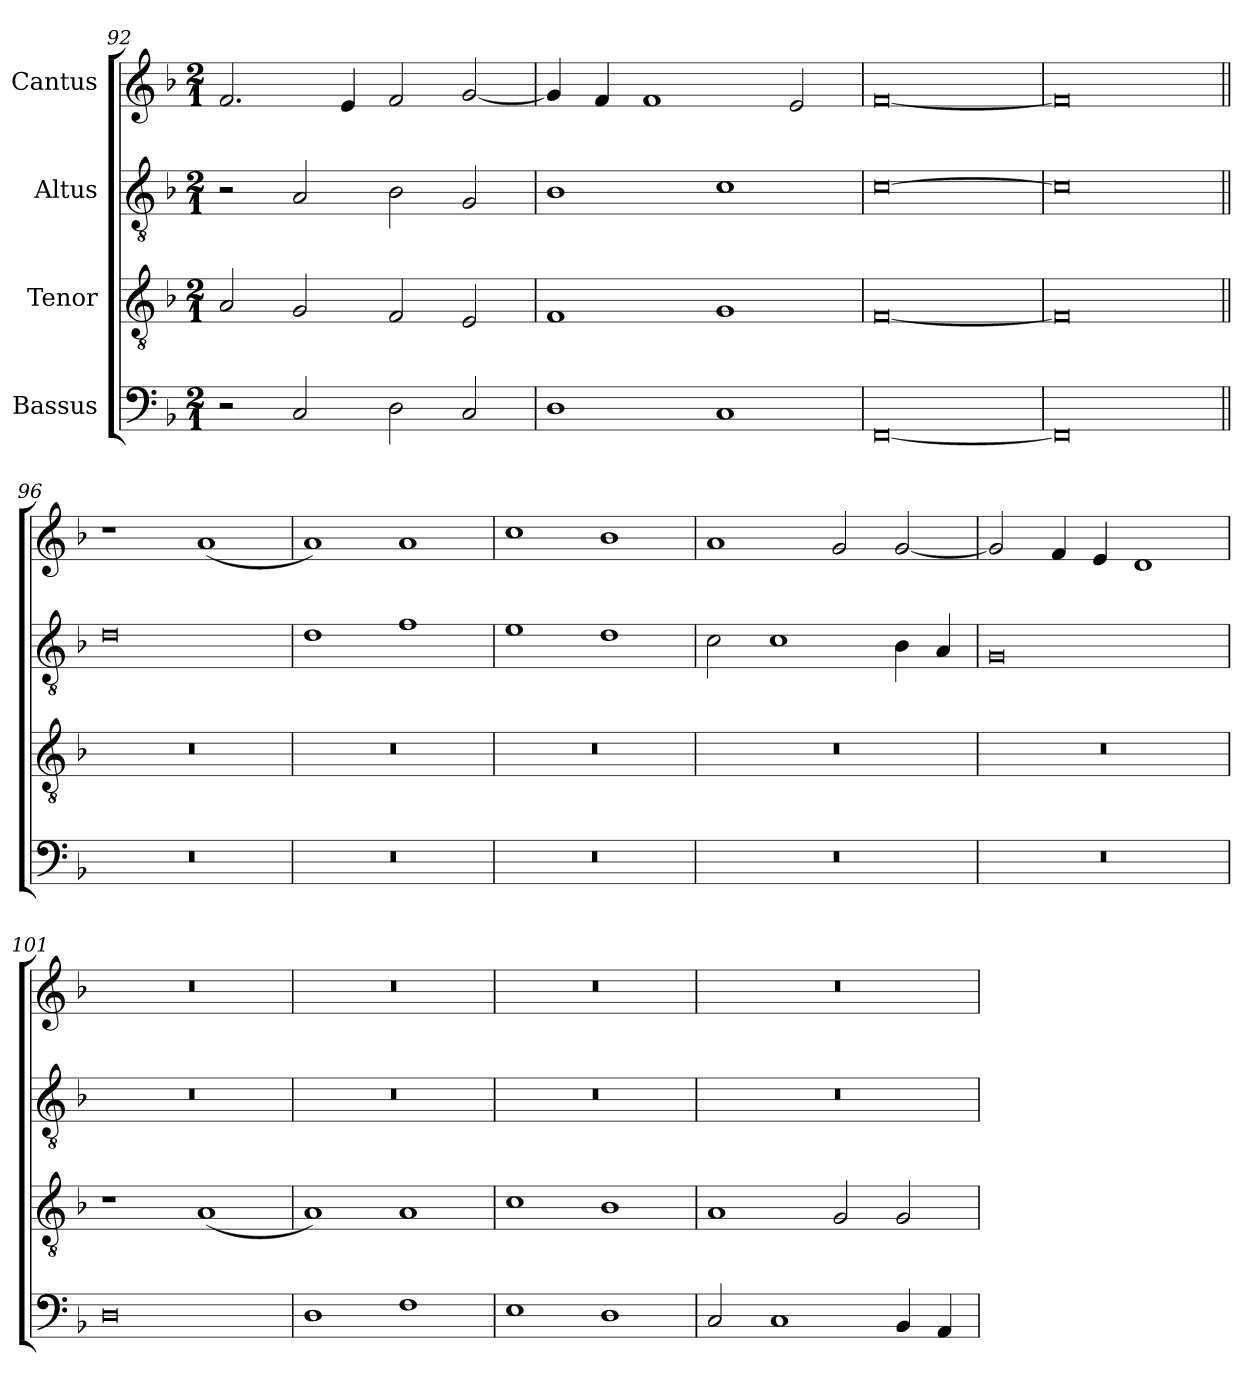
**kern	**kern	**kern	**kern
*part4	*part3	*part2	*part1
*staff4	*staff3	*staff2	*staff1
*I"Bassus	*I"Tenor	*I"Altus	*I"Cantus
*clefF4	*clefGv2	*clefGv2	*clefG2
*	*ITrd7c12	*ITrd7c12	*
*k[b-]	*k[b-]	*k[b-]	*k[b-]
*F:	*F:	*F:	*F:
*M2/1	*M2/1	*M2/1	*M2/1
=92	=92	=92	=92
2r	2AAi/	2r	2.fi/
2Ci/	2GGi/	2AAi/	.
.	.	.	4ei/
2Di\	2FFi/	2BB-i\	2fi/
2Ci/	2EEi/	2GGi/	[<2gi/
=93	=93	=93	=93
1Di	1FFi	1BB-i	4gi/]
.	.	.	4fi/
.	.	.	1fi
1Ci	1GGi	1Ci	.
.	.	.	2ei/
=94	=94	=94	=94
[<0FFi	[<0FFi	[>0Ci	[<0fi
!!LO:LB:g=z
=95	=95	=95	=95
0FFi]	0FFi]	0Ci]	0fi]
=96||	=96||	=96||	=96||
!LO:N:vis=1	!LO:N:vis=1	!	!
0r	0r	0Di	1r
.	.	.	(1ai
=97	=97	=97	=97
!LO:N:vis=1	!LO:N:vis=1	!	!
0r	0r	1Di	1ai)
.	.	1Fi	1ai
=98	=98	=98	=98
!LO:N:vis=1	!LO:N:vis=1	!	!
0r	0r	1Ei	1cci
.	.	1Di	1b-i
=99	=99	=99	=99
!LO:N:vis=1	!LO:N:vis=1	!	!
0r	0r	2Ci\	1ai
.	.	1Ci	.
.	.	.	2gi/
.	.	4BB-i\	[<2gi/
.	.	4AAi/	.
=100	=100	=100	=100
!LO:N:vis=1	!LO:N:vis=1	!	!
0r	0r	0GGi	2gi/]
.	.	.	4fi/
.	.	.	4ei/
.	.	.	1di
=101	=101	=101	=101
!	!	!LO:N:vis=1	!LO:N:vis=1
0Di	1r	0r	0r
.	(1AAi	.	.
!!LO:PB:g=z
=102	=102	=102	=102
!	!	!LO:N:vis=1	!LO:N:vis=1
1Di	1AAi)	0r	0r
1Fi	1AAi	.	.
=103	=103	=103	=103
!	!	!LO:N:vis=1	!LO:N:vis=1
1Ei	1Ci	0r	0r
1Di	1BB-i	.	.
=104	=104	=104	=104
!	!	!LO:N:vis=1	!LO:N:vis=1
2Ci/	1AAi	0r	0r
1Ci	.	.	.
.	2GGi/	.	.
4BB-i/	2GGi/	.	.
4AAi/	.	.	.
=	=	=	=
*-	*-	*-	*-
